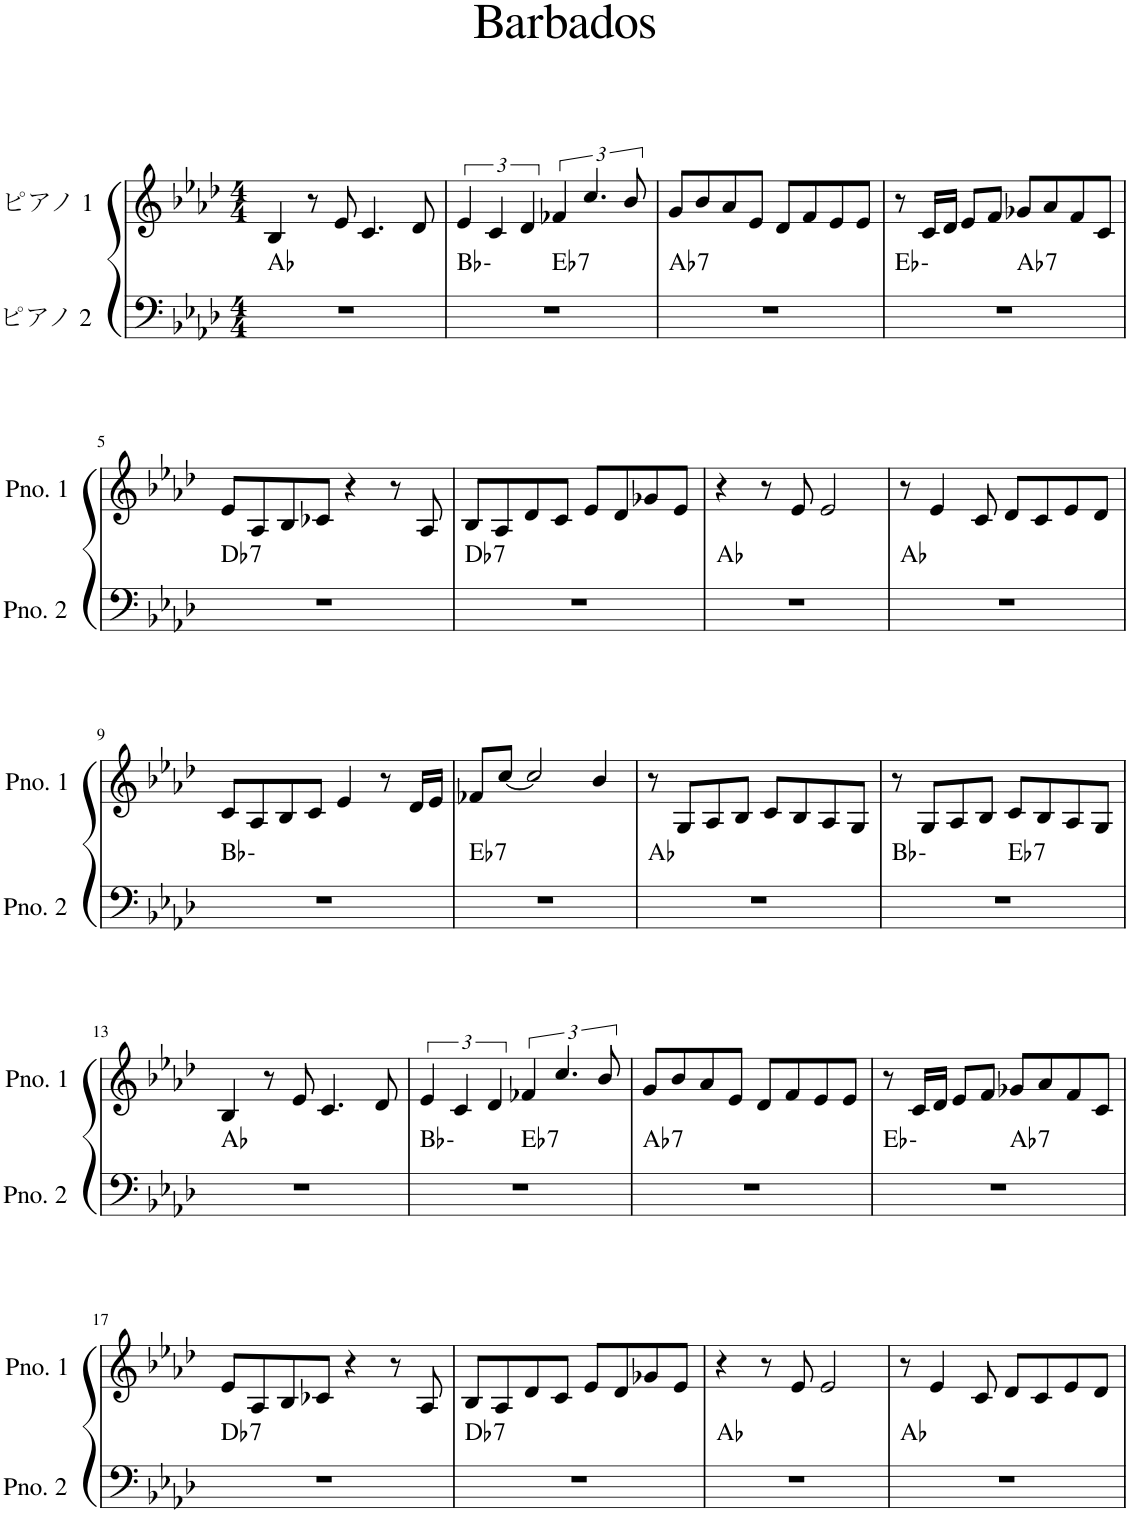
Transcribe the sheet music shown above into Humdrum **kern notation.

**kern	**harte	**kern
*part2	*part2	*part1
*staff2	*	*staff1
*I"ピアノ 2	*	*I"ピアノ 1
*clefF4	*	*clefG2
*k[b-e-a-d-]	*	*k[b-e-a-d-]
*M4/4	*	*M4/4
=1	=1	=1
1r	Ab:maj	4B-/
.	.	8r
.	.	8e-/
.	.	4.c/
.	.	8d-/
=2	=2	=2
*^	*	*
1r	2ryy	Bb:min	6e-/
.	.	.	6c/
.	.	.	6d-/
!	!	!LO:H:kt=7	!
.	2ryy	Eb:7	6f-X/
.	.	.	6.cc/
.	.	.	12b-/
=3	=3	=3	=3
!	!	!LO:H:kt=7	!
*v	*v	*	*
1r	Ab:7	8g/L
.	.	8b-/
.	.	8a-/
.	.	8e-/J
.	.	8d-/L
.	.	8f/
.	.	8e-/
.	.	8e-/J
=4	=4	=4
*^	*	*
1r	2ryy	Eb:min	8r
.	.	.	16c/LL
.	.	.	16d-/JJ
.	.	.	8e-/L
.	.	.	8f/J
!	!	!LO:H:kt=7	!
.	2ryy	Ab:7	8g-X/L
.	.	.	8a-/
.	.	.	8f/
.	.	.	8c/J
!!LO:LB:g=z
=5	=5	=5	=5
!	!	!LO:H:kt=7	!
*v	*v	*	*
1r	Db:7	8e-/L
.	.	8A-/
.	.	8B-/
.	.	8c-X/J
.	.	4r
.	.	8r
.	.	8A-/
=6	=6	=6
!	!LO:H:kt=7	!
1r	Db:7	8B-/L
.	.	8A-/
.	.	8d-/
.	.	8c/J
.	.	8e-/L
.	.	8d-/
.	.	8g-X/
.	.	8e-/J
=7	=7	=7
1r	Ab:maj	4r
.	.	8r
.	.	8e-/
.	.	2e-/
=8	=8	=8
1r	Ab:maj	8r
.	.	4e-/
.	.	8c/
.	.	8d-/L
.	.	8c/
.	.	8e-/
.	.	8d-/J
!!LO:LB:g=z
=9	=9	=9
1r	Bb:min	8c/L
.	.	8A-/
.	.	8B-/
.	.	8c/J
.	.	4e-/
.	.	8r
.	.	16d-/LL
.	.	16e-/JJ
=10	=10	=10
!	!LO:H:kt=7	!
1r	Eb:7	8f-X/L
.	.	[8cc/J
.	.	2cc/]
.	.	4b-/
=11	=11	=11
1r	Ab:maj	8r
.	.	8G/L
.	.	8A-/
.	.	8B-/J
.	.	8c/L
.	.	8B-/
.	.	8A-/
.	.	8G/J
=12	=12	=12
*^	*	*
1r	2ryy	Bb:min	8r
.	.	.	8G/L
.	.	.	8A-/
.	.	.	8B-/J
!	!	!LO:H:kt=7	!
.	2ryy	Eb:7	8c/L
.	.	.	8B-/
.	.	.	8A-/
.	.	.	8G/J
*v	*v	*	*
!!LO:LB:g=z
=13	=13	=13
1r	Ab:maj	4B-/
.	.	8r
.	.	8e-/
.	.	4.c/
.	.	8d-/
=14	=14	=14
*^	*	*
1r	2ryy	Bb:min	6e-/
.	.	.	6c/
.	.	.	6d-/
!	!	!LO:H:kt=7	!
.	2ryy	Eb:7	6f-X/
.	.	.	6.cc/
.	.	.	12b-/
=15	=15	=15	=15
!	!	!LO:H:kt=7	!
*v	*v	*	*
1r	Ab:7	8g/L
.	.	8b-/
.	.	8a-/
.	.	8e-/J
.	.	8d-/L
.	.	8f/
.	.	8e-/
.	.	8e-/J
=16	=16	=16
*^	*	*
1r	2ryy	Eb:min	8r
.	.	.	16c/LL
.	.	.	16d-/JJ
.	.	.	8e-/L
.	.	.	8f/J
!	!	!LO:H:kt=7	!
.	2ryy	Ab:7	8g-X/L
.	.	.	8a-/
.	.	.	8f/
.	.	.	8c/J
!!LO:LB:g=z
=17	=17	=17	=17
!	!	!LO:H:kt=7	!
*v	*v	*	*
1r	Db:7	8e-/L
.	.	8A-/
.	.	8B-/
.	.	8c-X/J
.	.	4r
.	.	8r
.	.	8A-/
=18	=18	=18
!	!LO:H:kt=7	!
1r	Db:7	8B-/L
.	.	8A-/
.	.	8d-/
.	.	8c/J
.	.	8e-/L
.	.	8d-/
.	.	8g-X/
.	.	8e-/J
=19	=19	=19
1r	Ab:maj	4r
.	.	8r
.	.	8e-/
.	.	2e-/
=20	=20	=20
1r	Ab:maj	8r
.	.	4e-/
.	.	8c/
.	.	8d-/L
.	.	8c/
.	.	8e-/
.	.	8d-/J
=	=	=
*-	*-	*-
